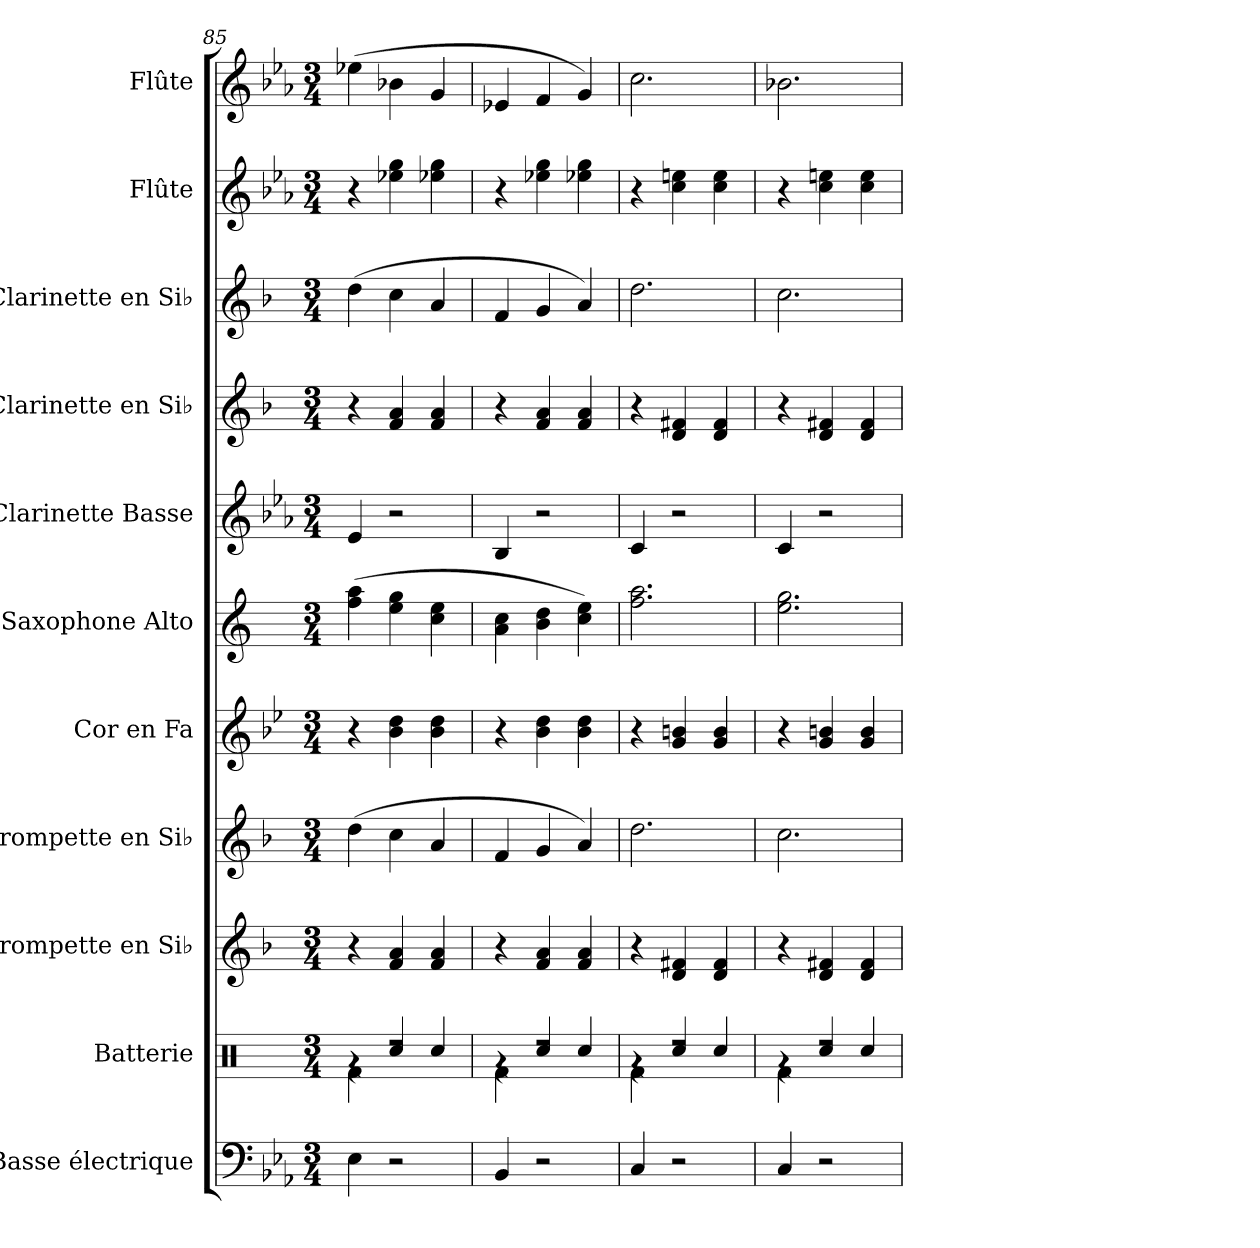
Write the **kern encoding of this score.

**kern	**kern	**kern	**kern	**kern	**kern	**kern	**kern	**kern	**kern	**kern
*part11	*part10	*part9	*part8	*part7	*part6	*part5	*part4	*part3	*part2	*part1
*staff11	*staff10	*staff9	*staff8	*staff7	*staff6	*staff5	*staff4	*staff3	*staff2	*staff1
*I"Basse électrique	*I"Batterie	*I"Trompette en Si♭	*I"Trompette en Si♭	*I"Cor en Fa	*I"Saxophone Alto	*I"Clarinette Basse	*I"Clarinette en Si♭	*I"Clarinette en Si♭	*I"Flûte	*I"Flûte
*I'B. él.	*I'Batt.	*I'Tromp. Si♭	*I'Tromp. Si♭	*I'Cor Fa	*I'Sax. A.	*I'Cl. basse	*I'Clar. Si♭	*I'Clar. Si♭	*I'Fl.	*I'Fl.
*clefF4	*clefX	*clefG2	*clefG2	*clefG2	*clefG2	*clefG2	*clefG2	*clefG2	*clefG2	*clefG2
*ITrd7c12	*	*ITrd1c2	*ITrd1c2	*ITrd4c7	*ITrd5c9	*ITrd8c14	*ITrd1c2	*ITrd1c2	*	*
*k[b-e-a-]	*k[]	*k[b-e-a-]	*k[b-e-a-]	*k[b-e-a-]	*k[b-e-a-]	*k[b-e-a-]	*k[b-e-a-]	*k[b-e-a-]	*k[b-e-a-]	*k[b-e-a-]
*M3/4	*M3/4	*M3/4	*M3/4	*M3/4	*M3/4	*M3/4	*M3/4	*M3/4	*M3/4	*M3/4
=85	=85	=85	=85	=85	=85	=85	=85	=85	=85	=85
*	*^	*	*	*	*	*	*	*	*	*
4EE-\	4rg	4Rf\	4r	(4cc\	4r	(4a-\ 4cc\	4E-/	4r	(4cc\	4r	(4ee-X\
2r	4Rcc/	2rdd	4e-/ 4g/	4b-\	4e-\ 4g\	4g\ 4b-\	2r	4e-/ 4g/	4b-\	4ee-X\ 4gg\	4b-X\
.	4Rcc/	.	4e-/ 4g/	4g/	4e-\ 4g\	4e-\ 4g\	.	4e-/ 4g/	4g/	4ee-X\ 4gg\	4g/
!!LO:PB:g=z
=86	=86	=86	=86	=86	=86	=86	=86	=86	=86	=86	=86
4BBB-/	4rg	4Rf\	4r	4e-/	4r	4c\ 4e-\	4BB-/	4r	4e-/	4r	4e-X/
2r	4Rcc/	2rdd	4e-/ 4g/	4f/	4e-\ 4g\	4d\ 4f\	2r	4e-/ 4g/	4f/	4ee-X\ 4gg\	4f/
.	4Rcc/	.	4e-/ 4g/	4g/)	4e-\ 4g\	4e-\ 4g\)	.	4e-/ 4g/	4g/)	4ee-X\ 4gg\	4g/)
=87	=87	=87	=87	=87	=87	=87	=87	=87	=87	=87	=87
4CC/	4rg	4Rf\	4r	2.cc\	4r	2.a-\ 2.cc\	4C/	4r	2.cc\	4r	2.cc\
2r	4Rcc/	2rdd	4c/ 4en/	.	4c/ 4en/	.	2r	4c/ 4en/	.	4cc\ 4een\	.
.	4Rcc/	.	4c/ 4e/	.	4c/ 4e/	.	.	4c/ 4e/	.	4cc\ 4ee\	.
=88	=88	=88	=88	=88	=88	=88	=88	=88	=88	=88	=88
4CC/	4rg	4Rf\	4r	2.b-\	4r	2.g\ 2.b-\	4C/	4r	2.b-\	4r	2.b-X\
2r	4Rcc/	2rdd	4c/ 4en/	.	4c/ 4en/	.	2r	4c/ 4en/	.	4cc\ 4een\	.
.	4Rcc/	.	4c/ 4e/	.	4c/ 4e/	.	.	4c/ 4e/	.	4cc\ 4ee\	.
*	*v	*v	*	*	*	*	*	*	*	*	*
=	=	=	=	=	=	=	=	=	=	=
*-	*-	*-	*-	*-	*-	*-	*-	*-	*-	*-
